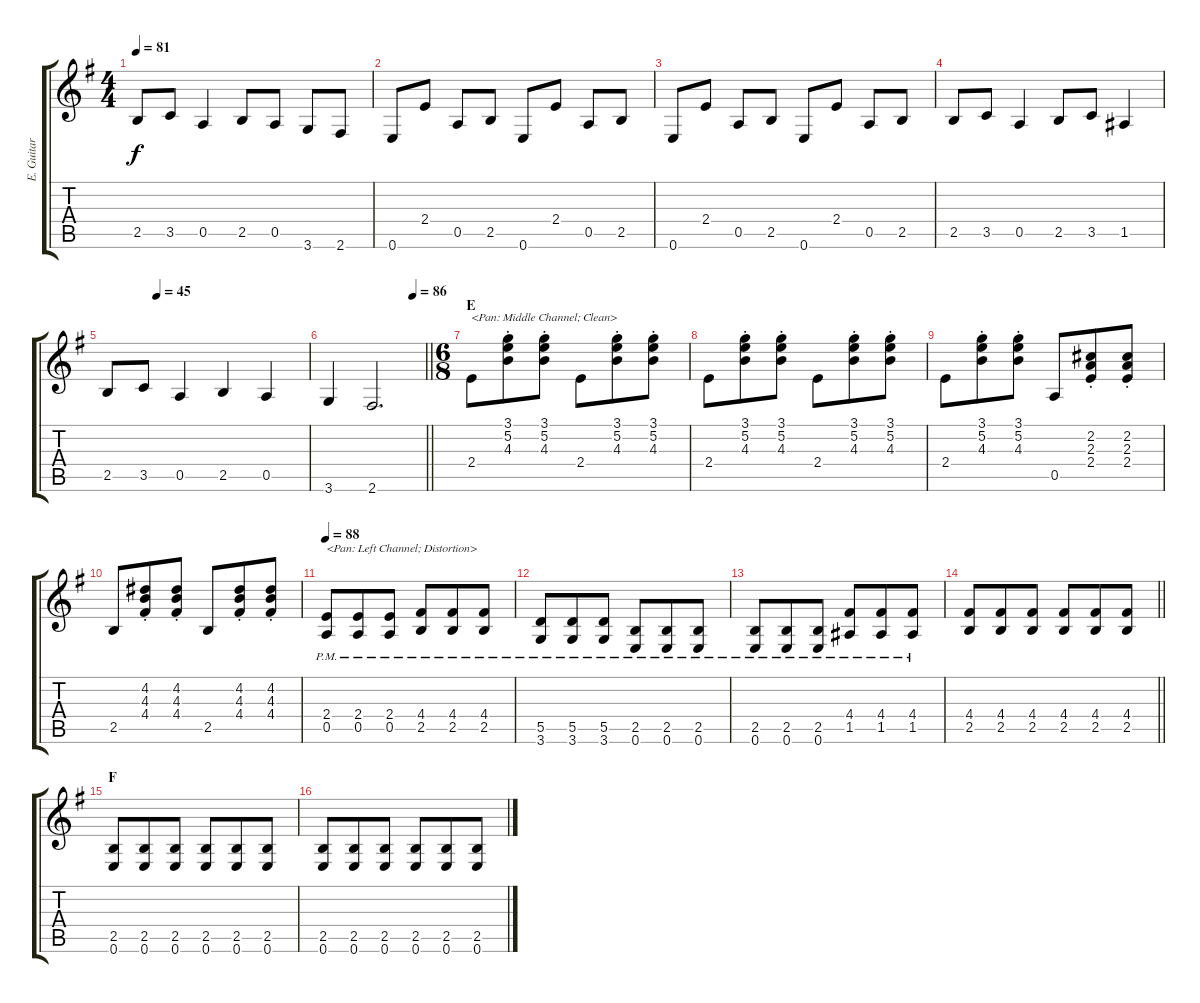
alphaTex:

\track ("E. Guitar II" "E. Guitar ") {instrument electricguitarclean}
\staff {score tabs}
\tuning (E4 B3 G3 D3 A2 E2) {hide}
\ts (4 4)
\tempo 81
\clef g2
\ks g
2.5.8{dy f} 3.5.8 0.5.4 2.5.8 0.5.8 3.6.8 2.6.8 |
0.6.8 2.4.8 0.5.8 2.5.8 0.6.8 2.4.8 0.5.8 2.5.8 |
0.6.8 2.4.8 0.5.8 2.5.8 0.6.8 2.4.8 0.5.8 2.5.8 |
2.5.8 3.5.8 0.5.4 2.5.8 3.5.8 1.5.4 |
\tempo (45 0.25)
2.5.8 3.5.8 0.5.4 2.5.4 0.5.4 |
\tempo (86 0.875)
\barLineRight lightlight
3.6.4 2.6.2{d} |
\ts (6 8)
\section ("" "E")
2.4.8{txt "<Pan: Middle Channel; Clean>" balance 8 instrument electricguitarclean} (3.1{st} 5.2{st} 4.3{st}).8 (3.1{st} 5.2{st} 4.3{st}).8 2.4.8 (3.1{st} 5.2{st} 4.3{st}).8 (3.1{st} 5.2{st} 4.3{st}).8 |
2.4.8 (3.1{st} 5.2{st} 4.3{st}).8 (3.1{st} 5.2{st} 4.3{st}).8 2.4.8 (3.1{st} 5.2{st} 4.3{st}).8 (3.1{st} 5.2{st} 4.3{st}).8 |
2.4.8 (3.1{st} 5.2{st} 4.3{st}).8 (3.1{st} 5.2{st} 4.3{st}).8 0.5.8 (2.2{st} 2.3{st} 2.4{st}).8 (2.2{st} 2.3{st} 2.4{st}).8 |
2.5.8 (4.2{st} 4.3{st} 4.4{st}).8 (4.2{st} 4.3{st} 4.4{st}).8 2.5.8 (4.2{st} 4.3{st} 4.4{st}).8 (4.2{st} 4.3{st} 4.4{st}).8 |
\tempo 88
(2.4{pm} 0.5{pm}).8{txt "<Pan: Left Channel; Distortion>" balance 1 instrument overdrivenguitar} (2.4{pm} 0.5{pm}).8 (2.4{pm} 0.5{pm}).8 (4.4{pm} 2.5{pm}).8 (4.4{pm} 2.5{pm}).8 (4.4{pm} 2.5{pm}).8 |
(5.5{pm} 3.6{pm}).8 (5.5{pm} 3.6{pm}).8 (5.5{pm} 3.6{pm}).8 (2.5{pm} 0.6{pm}).8 (2.5{pm} 0.6{pm}).8 (2.5{pm} 0.6{pm}).8 |
(2.5{pm} 0.6{pm}).8 (2.5{pm} 0.6{pm}).8 (2.5{pm} 0.6{pm}).8 (4.4{pm} 1.5{pm}).8 (4.4{pm} 1.5{pm}).8 (4.4{pm} 1.5{pm}).8 |
\barLineRight lightlight
(4.4 2.5).8 (4.4 2.5).8 (4.4 2.5).8 (4.4 2.5).8 (4.4 2.5).8 (4.4 2.5).8 |
\section ("" "F")
(2.5 0.6).8 (2.5 0.6).8 (2.5 0.6).8 (2.5 0.6).8 (2.5 0.6).8 (2.5 0.6).8 |
(2.5 0.6).8 (2.5 0.6).8 (2.5 0.6).8 (2.5 0.6).8 (2.5 0.6).8 (2.5 0.6).8
